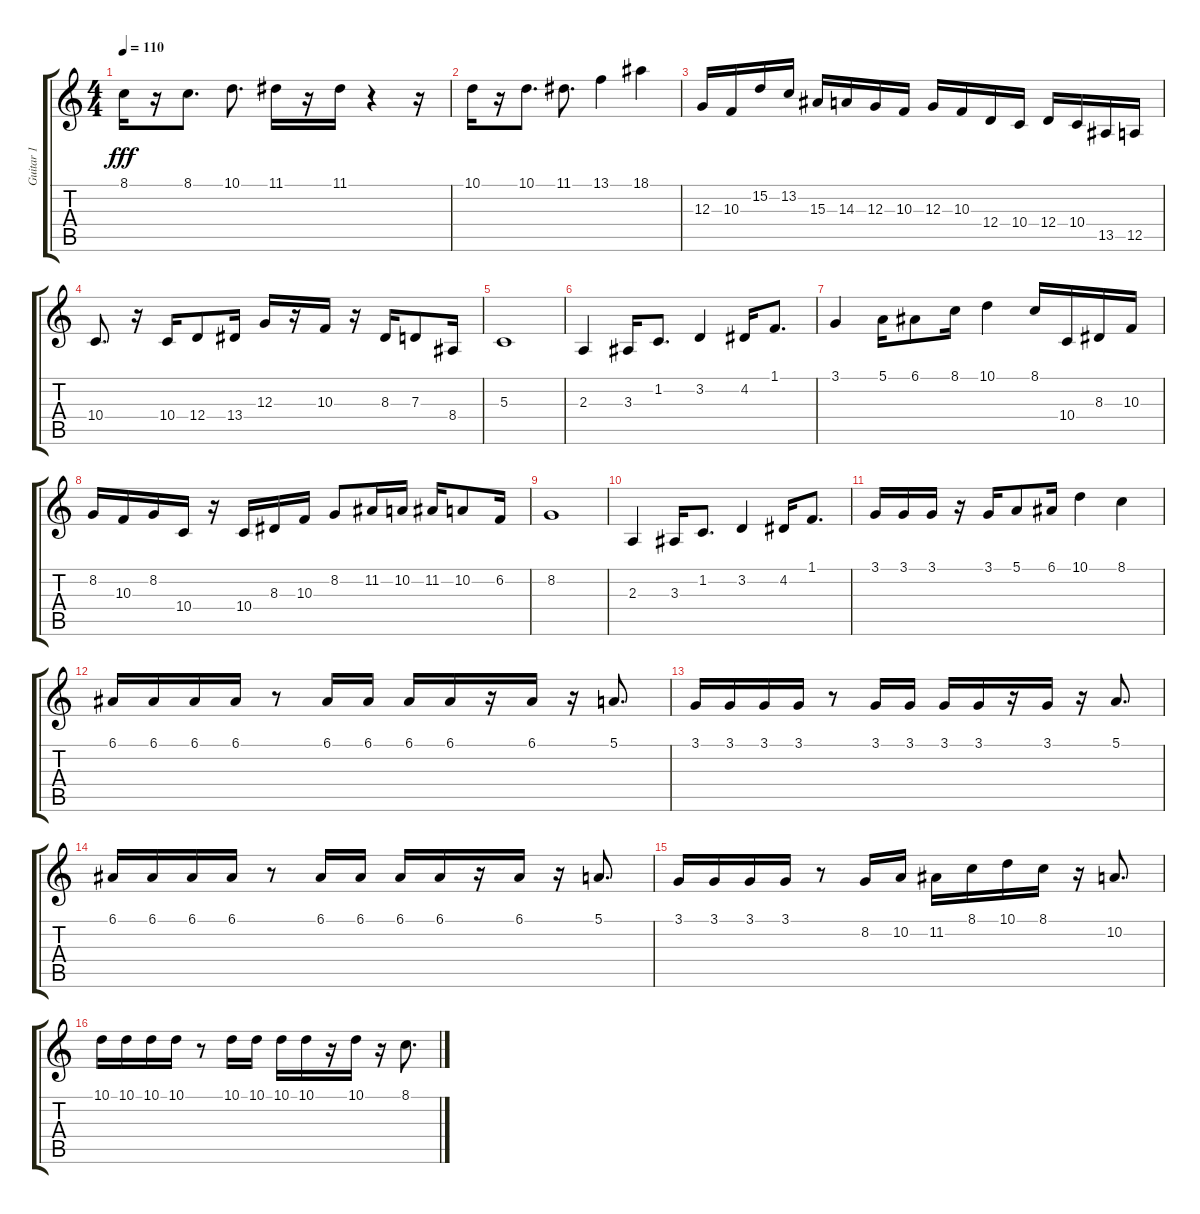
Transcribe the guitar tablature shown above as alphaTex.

\track ("Guitar 1" "Guitar 1") {instrument stringensemble1}
\staff {score tabs}
\tuning (E4 B3 G3 D3 A2 E2) {hide}
\ts (4 4)
\tempo 110
\clef g2
\ks c
8.1.16{dy fff} r.16 8.1.8{d} 10.1.8{d} 11.1.16 r.16 11.1.16 r.4 r.16 |
10.1.16 r.16 10.1.8{d} 11.1.8{d} 13.1.4 18.1.4 |
12.3.16 10.3.16 15.2.16 13.2.16 15.3.16 14.3.16 12.3.16 10.3.16 12.3.16 10.3.16 12.4.16 10.4.16 12.4.16 10.4.16 13.5.16 12.5.16 |
10.4.8{d} r.16 10.4.16 12.4.8 13.4.16 12.3.16 r.16 10.3.16 r.16 8.3.16 7.3.8 8.4.16 |
5.3.1 |
2.3.4 3.3.16 1.2.8{d} 3.2.4 4.2.16 1.1.8{d} |
3.1.4 5.1.16 6.1.8 8.1.16 10.1.4 8.1.16 10.4.16 8.3.16 10.3.16 |
8.2.16 10.3.16 8.2.16 10.4.16 r.16 10.4.16 8.3.16 10.3.16 8.2.8 11.2.16 10.2.16 11.2.16 10.2.8 6.2.16 |
8.2.1 |
2.3.4 3.3.16 1.2.8{d} 3.2.4 4.2.16 1.1.8{d} |
3.1.16 3.1.16 3.1.16 r.16 3.1.16 5.1.8 6.1.16 10.1.4 8.1.4 |
6.1.16 6.1.16 6.1.16 6.1.16 r.8 6.1.16 6.1.16 6.1.16 6.1.16 r.16 6.1.16 r.16 5.1.8{d} |
3.1.16 3.1.16 3.1.16 3.1.16 r.8 3.1.16 3.1.16 3.1.16 3.1.16 r.16 3.1.16 r.16 5.1.8{d} |
6.1.16 6.1.16 6.1.16 6.1.16 r.8 6.1.16 6.1.16 6.1.16 6.1.16 r.16 6.1.16 r.16 5.1.8{d} |
3.1.16 3.1.16 3.1.16 3.1.16 r.8 8.2.16 10.2.16 11.2.16 8.1.16 10.1.16 8.1.16 r.16 10.2.8{d} |
10.1.16 10.1.16 10.1.16 10.1.16 r.8 10.1.16 10.1.16 10.1.16 10.1.16 r.16 10.1.16 r.16 8.1.8{d}
